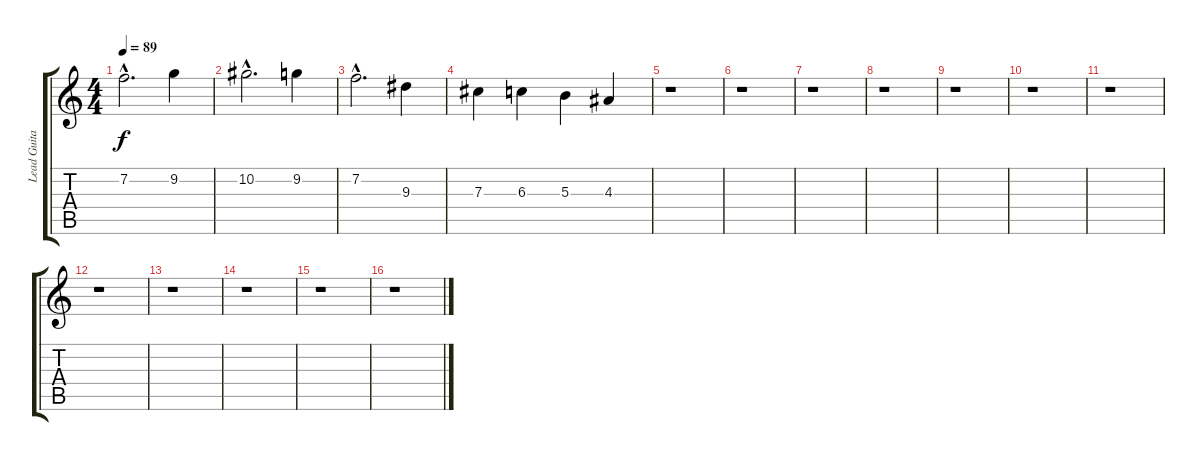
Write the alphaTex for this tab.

\track ("Lead Guitar" "Lead Guita") {instrument distortionguitar}
\staff {score tabs}
\tuning (Eb4 Bb3 Gb3 Db3 Ab2 Eb2) {hide}
\ts (4 4)
\tempo 89
\clef g2
\ks c
7.2{hac}.2{d dy f} 9.2.4 |
10.2{hac}.2{d} 9.2.4 |
7.2{hac}.2{d} 9.3.4 |
7.3.4 6.3.4 5.3.4 4.3.4 |
r.1 |
r.1 |
r.1 |
r.1 |
r.1 |
r.1 |
r.1 |
r.1 |
r.1 |
r.1 |
r.1 |
r.1
